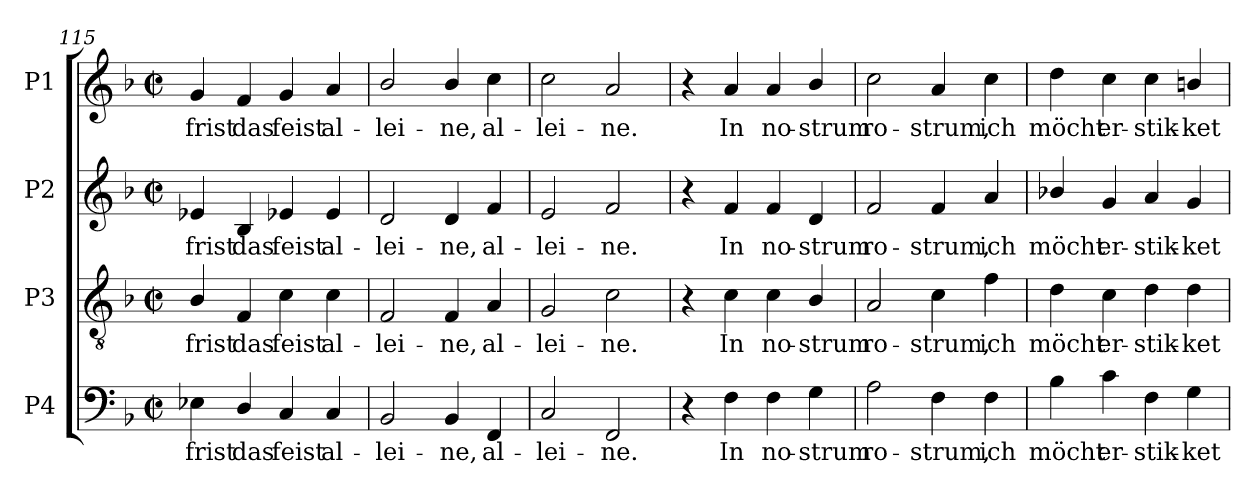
**kern	**text	**kern	**text	**kern	**text	**kern	**text
*part4	*part4	*part3	*part3	*part2	*part2	*part1	*part1
*staff4	*staff4	*staff3	*staff3	*staff2	*staff2	*staff1	*staff1
*I"P4	*	*I"P3	*	*I"P2	*	*I"P1	*
!!LO:LB:g=z
*clefF4	*	*clefGv2	*	*clefG2	*	*clefG2	*
*	*	*ITrd7c12	*	*	*	*	*
*k[b-]	*	*k[b-]	*	*k[b-]	*	*k[b-]	*
*F:	*	*F:	*	*F:	*	*F:	*
*M2/2	*	*M2/2	*	*M2/2	*	*M2/2	*
*met(c|)	*	*met(c|)	*	*met(c|)	*	*met(c|)	*
=115	=115	=115	=115	=115	=115	=115	=115
!	!LO:LY:b:color=#000000	!	!	!	!	!	!
!	!	!	!LO:LY:b:color=#000000	!	!	!	!
!	!	!	!	!	!LO:LY:b:color=#000000	!	!
!	!	!	!	!	!	!	!LO:LY:b:color=#000000
4E-Xi\	frist	4BB-i/	frist	4e-Xi/	frist	4gi/	frist
!	!LO:LY:b:color=#000000	!	!	!	!	!	!
!	!	!	!LO:LY:b:color=#000000	!	!	!	!
!	!	!	!	!	!LO:LY:b:color=#000000	!	!
!	!	!	!	!	!	!	!LO:LY:b:color=#000000
4Di/	das	4FFi/	das	4B-i/	das	4fi/	das
!	!LO:LY:b:color=#000000	!	!	!	!	!	!
!	!	!	!LO:LY:b:color=#000000	!	!	!	!
!	!	!	!	!	!LO:LY:b:color=#000000	!	!
!	!	!	!	!	!	!	!LO:LY:b:color=#000000
4Ci/	feist	4Ci\	feist	4e-Xi/	feist	4gi/	feist
!	!LO:LY:b:color=#000000	!	!	!	!	!	!
!	!	!	!LO:LY:b:color=#000000	!	!	!	!
!	!	!	!	!	!LO:LY:b:color=#000000	!	!
!	!	!	!	!	!	!	!LO:LY:b:color=#000000
4Ci/	al-	4Ci\	al-	4e-i/	al-	4ai/	al-
=116	=116	=116	=116	=116	=116	=116	=116
!	!LO:LY:b:color=#000000	!	!	!	!	!	!
!	!	!	!LO:LY:b:color=#000000	!	!	!	!
!	!	!	!	!	!LO:LY:b:color=#000000	!	!
!	!	!	!	!	!	!	!LO:LY:b:color=#000000
2BB-i/	-lei-	2FFi/	-lei-	2di/	-lei-	2b-i/	-lei-
!	!LO:LY:b:color=#000000	!	!	!	!	!	!
!	!	!	!LO:LY:b:color=#000000	!	!	!	!
!	!	!	!	!	!LO:LY:b:color=#000000	!	!
!	!	!	!	!	!	!	!LO:LY:b:color=#000000
4BB-i/	-ne,	4FFi/	-ne,	4di/	-ne,	4b-i/	-ne,
!	!LO:LY:b:color=#000000	!	!	!	!	!	!
!	!	!	!LO:LY:b:color=#000000	!	!	!	!
!	!	!	!	!	!LO:LY:b:color=#000000	!	!
!	!	!	!	!	!	!	!LO:LY:b:color=#000000
4FFi/	al-	4AAi/	al-	4fi/	al-	4cci\	al-
=117	=117	=117	=117	=117	=117	=117	=117
!	!LO:LY:b:color=#000000	!	!	!	!	!	!
!	!	!	!LO:LY:b:color=#000000	!	!	!	!
!	!	!	!	!	!LO:LY:b:color=#000000	!	!
!	!	!	!	!	!	!	!LO:LY:b:color=#000000
2Ci/	-lei-	2GGi/	-lei-	2ei/	-lei-	2cci\	-lei-
!	!LO:LY:b:color=#000000	!	!	!	!	!	!
!	!	!	!LO:LY:b:color=#000000	!	!	!	!
!	!	!	!	!	!LO:LY:b:color=#000000	!	!
!	!	!	!	!	!	!	!LO:LY:b:color=#000000
2FFi/	-ne.	2Ci\	-ne.	2fi/	-ne.	2ai/	-ne.
=118	=118	=118	=118	=118	=118	=118	=118
4r	.	4r	.	4r	.	4r	.
!	!LO:LY:b:color=#000000	!	!	!	!	!	!
!	!	!	!LO:LY:b:color=#000000	!	!	!	!
!	!	!	!	!	!LO:LY:b:color=#000000	!	!
!	!	!	!	!	!	!	!LO:LY:b:color=#000000
4Fi\	In	4Ci\	In	4fi/	In	4ai/	In
!	!LO:LY:b:color=#000000	!	!	!	!	!	!
!	!	!	!LO:LY:b:color=#000000	!	!	!	!
!	!	!	!	!	!LO:LY:b:color=#000000	!	!
!	!	!	!	!	!	!	!LO:LY:b:color=#000000
4Fi\	no-	4Ci\	no-	4fi/	no-	4ai/	no-
!	!LO:LY:b:color=#000000	!	!	!	!	!	!
!	!	!	!LO:LY:b:color=#000000	!	!	!	!
!	!	!	!	!	!LO:LY:b:color=#000000	!	!
!	!	!	!	!	!	!	!LO:LY:b:color=#000000
4Gi\	-strum	4BB-i/	-strum	4di/	-strum	4b-i/	-strum
=119	=119	=119	=119	=119	=119	=119	=119
!	!LO:LY:b:color=#000000	!	!	!	!	!	!
!	!	!	!LO:LY:b:color=#000000	!	!	!	!
!	!	!	!	!	!LO:LY:b:color=#000000	!	!
!	!	!	!	!	!	!	!LO:LY:b:color=#000000
2Ai\	ro-	2AAi/	ro-	2fi/	ro-	2cci\	ro-
!	!LO:LY:b:color=#000000	!	!	!	!	!	!
!	!	!	!LO:LY:b:color=#000000	!	!	!	!
!	!	!	!	!	!LO:LY:b:color=#000000	!	!
!	!	!	!	!	!	!	!LO:LY:b:color=#000000
4Fi\	-strum,	4Ci\	-strum,	4fi/	-strum,	4ai/	-strum,
!	!LO:LY:b:color=#000000	!	!	!	!	!	!
!	!	!	!LO:LY:b:color=#000000	!	!	!	!
!	!	!	!	!	!LO:LY:b:color=#000000	!	!
!	!	!	!	!	!	!	!LO:LY:b:color=#000000
4Fi\	ich	4Fi\	ich	4ai/	ich	4cci\	ich
!!LO:PB:g=z
=120	=120	=120	=120	=120	=120	=120	=120
!	!LO:LY:b:color=#000000	!	!	!	!	!	!
!	!	!	!LO:LY:b:color=#000000	!	!	!	!
!	!	!	!	!	!LO:LY:b:color=#000000	!	!
!	!	!	!	!	!	!	!LO:LY:b:color=#000000
4B-i\	möcht	4Di\	möcht	4b-Xi/	möcht	4ddi\	möcht
!	!LO:LY:b:color=#000000	!	!	!	!	!	!
!	!	!	!LO:LY:b:color=#000000	!	!	!	!
!	!	!	!	!	!LO:LY:b:color=#000000	!	!
!	!	!	!	!	!	!	!LO:LY:b:color=#000000
4ci\	er-	4Ci\	er-	4gi/	er-	4cci\	er-
!	!LO:LY:b:color=#000000	!	!	!	!	!	!
!	!	!	!LO:LY:b:color=#000000	!	!	!	!
!	!	!	!	!	!LO:LY:b:color=#000000	!	!
!	!	!	!	!	!	!	!LO:LY:b:color=#000000
4Fi\	-stik-	4Di\	-stik-	4ai/	-stik-	4cci\	-stik-
!	!LO:LY:b:color=#000000	!	!	!	!	!	!
!	!	!	!LO:LY:b:color=#000000	!	!	!	!
!	!	!	!	!	!LO:LY:b:color=#000000	!	!
!	!	!	!	!	!	!	!LO:LY:b:color=#000000
4Gi\	-ket	4Di\	-ket	4gi/	-ket	4bni/	-ket
=	=	=	=	=	=	=	=
*-	*-	*-	*-	*-	*-	*-	*-
